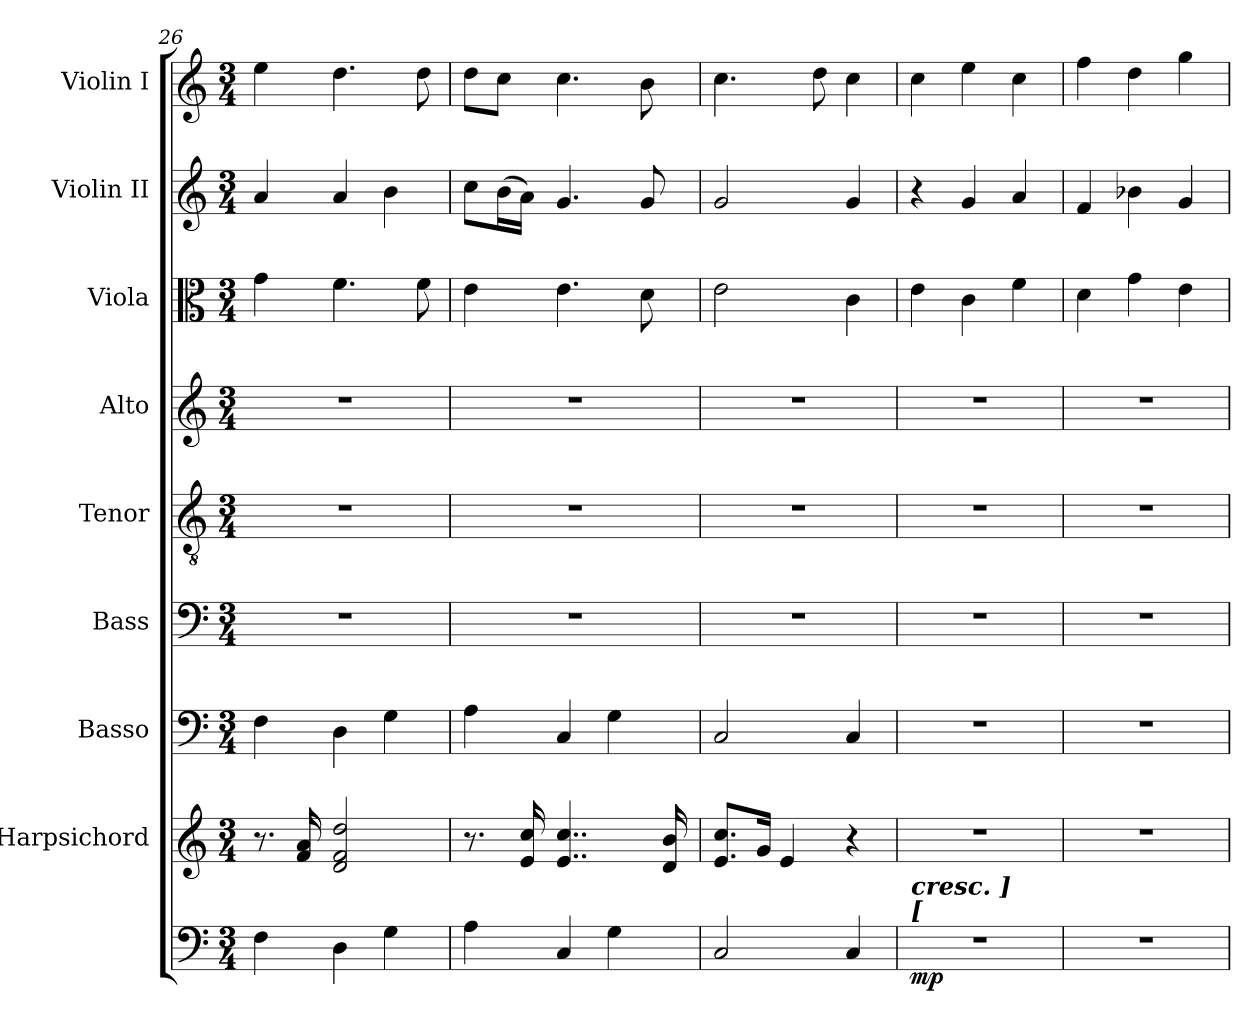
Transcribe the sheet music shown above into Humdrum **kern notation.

**kern	**dynam	**kern	**kern	**kern	**kern	**kern	**kern	**kern	**kern
*part9	*part9	*part8	*part7	*part6	*part5	*part4	*part3	*part2	*part1
*staff9	*staff9	*staff8	*staff7	*staff6	*staff5	*staff4	*staff3	*staff2	*staff1
*	*	*I"Harpsichord	*I"Basso	*I"Bass	*I"Tenor	*I"Alto	*I"Viola	*I"Violin II	*I"Violin I
*	*	*	*	*I'B.	*I'T.	*I'A.	*I'Vla.	*I'Vln. II	*I'Vln. I
!!LO:PB:g=z
*clefF4	*	*clefG2	*clefF4	*clefF4	*clefGv2	*clefG2	*clefC3	*clefG2	*clefG2
*	*	*	*	*	*ITrd7c12	*	*	*	*
*k[]	*	*k[]	*k[]	*k[]	*k[]	*k[]	*k[]	*k[]	*k[]
*C:	*	*C:	*C:	*C:	*C:	*C:	*C:	*C:	*C:
*M3/4	*	*M3/4	*M3/4	*M3/4	*M3/4	*M3/4	*M3/4	*M3/4	*M3/4
=26	=26	=26	=26	=26	=26	=26	=26	=26	=26
!	!	!	!	!LO:N:vis=1	!LO:N:vis=1	!LO:N:vis=1	!	!	!
4Fi\	.	8.r	4Fi\	2.r	2.r	2.r	4gi\	4ai/	4eei\
.	.	16fi/ 16ai	.	.	.	.	.	.	.
4Di\	.	2di/ 2fi 2ddi	4Di\	.	.	.	4.fi\	4ai/	4.ddi\
4Gi\	.	.	4Gi\	.	.	.	.	4bi\	.
.	.	.	.	.	.	.	8fi\	.	8ddi\
=27	=27	=27	=27	=27	=27	=27	=27	=27	=27
!	!	!	!	!LO:N:vis=1	!LO:N:vis=1	!LO:N:vis=1	!	!	!
4Ai\	.	8.r	4Ai\	2.r	2.r	2.r	4ei\	8cci\L	8ddi\L
.	.	.	.	.	.	.	.	(16bi\L	8cci\J
.	.	16ei/ 16cci	.	.	.	.	.	16ai\JJ)	.
4Ci/	.	4..ei/ 4..cci	4Ci/	.	.	.	4.ei\	4.gi/	4.cci\
4Gi\	.	.	4Gi\	.	.	.	.	.	.
.	.	.	.	.	.	.	8di\	8gi/	8bi\
.	.	16di/ 16bi	.	.	.	.	.	.	.
=28	=28	=28	=28	=28	=28	=28	=28	=28	=28
!	!	!	!	!LO:N:vis=1	!LO:N:vis=1	!LO:N:vis=1	!	!	!
2Ci/	.	8.ei/ 8.cciL	2Ci/	2.r	2.r	2.r	2ei\	2gi/	4.cci\
.	.	16gi/Jk	.	.	.	.	.	.	.
.	.	4ei/	.	.	.	.	.	.	.
.	.	.	.	.	.	.	.	.	8ddi\
4Ci/	.	4r	4Ci/	.	.	.	4ci\	4gi/	4cci\
=29	=29	=29	=29	=29	=29	=29	=29	=29	=29
!LO:TX:a:Bi:t=[	!	!	!	!	!	!	!	!	!
!LO:TX:a:Bi:t=cresc. ]	!	!	!	!	!	!	!	!	!
!LO:N:vis=1	!	!LO:N:vis=1	!LO:N:vis=1	!LO:N:vis=1	!LO:N:vis=1	!LO:N:vis=1	!	!	!
2.r	mp	2.r	2.r	2.r	2.r	2.r	4ei\	4r	4cci\
.	.	.	.	.	.	.	4ci\	4gi/	4eei\
.	.	.	.	.	.	.	4fi\	4ai/	4cci\
=30	=30	=30	=30	=30	=30	=30	=30	=30	=30
!LO:N:vis=1	!	!LO:N:vis=1	!LO:N:vis=1	!LO:N:vis=1	!LO:N:vis=1	!LO:N:vis=1	!	!	!
2.r	.	2.r	2.r	2.r	2.r	2.r	4di\	4fi/	4ffi\
.	.	.	.	.	.	.	4gi\	4b-Xi\	4ddi\
.	.	.	.	.	.	.	4ei\	4gi/	4ggi\
=	=	=	=	=	=	=	=	=	=
*-	*-	*-	*-	*-	*-	*-	*-	*-	*-
